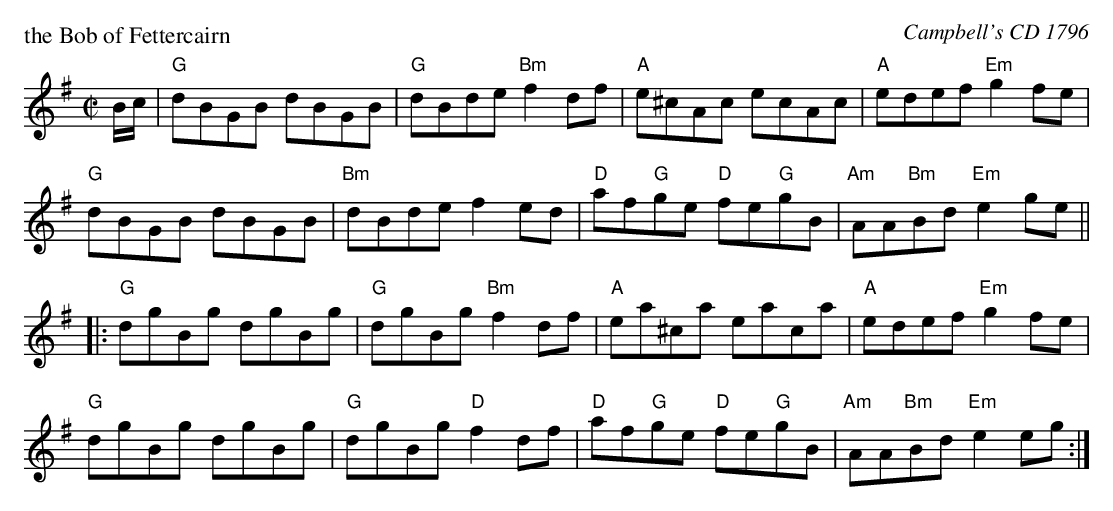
X:1
P: the Bob of Fettercairn
O: Campbell's CD 1796
M: C|
L: 1/8
K: G
B/c/ |\
"G"dBGB dBGB | "G"dBde "Bm"f2df | "A"e^cAc ecAc | "A"edef "Em"g2fe |
"G"dBGB dBGB | "Bm"dBde f2ed | "D"af"G"ge "D"fe"G"gB | "Am"AA"Bm"Bd "Em"e2ge ||
|:\
"G"dgBg dgBg | "G"dgBg "Bm"f2df | "A"ea^ca eaca | "A"edef "Em"g2fe |
"G"dgBg dgBg | "G"dgBg "D"f2df | "D"af"G"ge "D"fe"G"gB | "Am"AA"Bm"Bd "Em"e2eg :|
